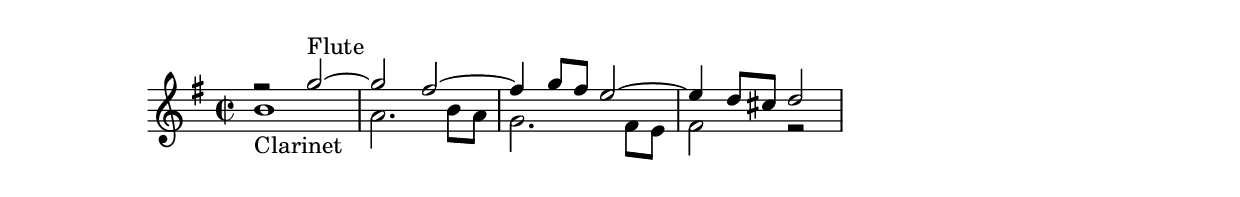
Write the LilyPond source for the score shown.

%% DO NOT EDIT this file manually; it is automatically
%% generated from LSR http://lsr.dsi.unimi.it
%% Make any changes in LSR itself, or in Documentation/snippets/new/ ,
%% and then run scripts/auxiliar/makelsr.py
%%
%% This file is in the public domain.
\version "2.12.2"

\header {
  lsrtags = "contexts-and-engravers, midi"

%% Translation of GIT committish: 59caa3adce63114ca7972d18f95d4aadc528ec3d
  texidoces = "
Al producir una salida MIDI, el comportamiento predeterminado es que
cada pentagrama representa un canal MIDI, con todas las voces de dicho
pentagrama mezcladas.  Esto reduce al mínimo el riesgo de que se agote
el número de canales MIDI disponibles, pues existe un máximo de 16
canales por cada puerto MIDI, y la mayoría de los dispositivos sólo
tiene un puerto.

Sin embargo, cuando se traslada el interpretador
@code{Staff_performer} al contexto @code{Voice}, cada voz de un
pentagrama puede tener su propio canal MIDI, como se muestra en el
siguiente ejemplo: a pesar de estar sobre el mismo pentagrama, se
crean dos canales MIDI, cada uno con un @code{midiInstrument}
distinto.

"
  doctitlees = "Modificar la salida MIDI para que tenga un canal por cada voz"

%% Translation of GIT committish: d7cf09411ee80eaf0092af0aa532de64c0c6248e
  texidocfr = "
Lorsque LilyPond génère un fichier MIDI, chaque portée sera par défaut
affectée à un canal, quel que soit le nombre de voix qu'elle contient.
Ceci permet d'éviter de se retrouver à court de canaux, sachant qu'il
n'y en a que seize de disponibles.

Le fait de déplacer le @code{Staff_performer} dans le contexte
@code{Voice} permet d'affecter à chaque voix d'une même portée un canal
MIDI spécifique.  Dans l'exemple suivant, la même portée donnera lieu à
deux canaux MIDI différents, chacun étant affecté de son propre
@code{midiInstrument}.

"
  doctitlefr = "Affectation d'un canal MIDI par voix"

  texidoc = "
When outputting MIDI, the default behavior is for each staff to
represent one MIDI channel, with all the voices on a staff amalgamated.
This minimizes the risk of running out of MIDI channels, since there
are only 16 available per MIDI port, and most devices support only one
port.

However, by moving the @code{Staff_performer} to the @code{Voice}
context, each voice on a staff can have its own MIDI channel, as is
demonstrated by the following example: despite being on the same staff,
two MIDI channels are created, each with a different
@code{midiInstrument}.

"
  doctitle = "Changing MIDI output to one channel per voice"
} % begin verbatim

\score {
  \new Staff <<
    \new Voice \relative c''' {
      \set midiInstrument = #"flute"
      \voiceOne
      \key g \major
      \time 2/2
      r2 g-"Flute" ~
      g fis ~
      fis4 g8 fis e2 ~
      e4 d8 cis d2
    }
    \new Voice \relative c'' {
      \set midiInstrument = #"clarinet"
      \voiceTwo
      b1-"Clarinet"
      a2. b8 a
      g2. fis8 e
      fis2 r
    }
  >>
  \layout { }
  \midi {
    \context {
      \Staff
      \remove "Staff_performer"
    }
    \context {
      \Voice
      \consists "Staff_performer"
    }
    \context {
      \Score
      tempoWholesPerMinute = #(ly:make-moment 72 2)
    }
  }
}

